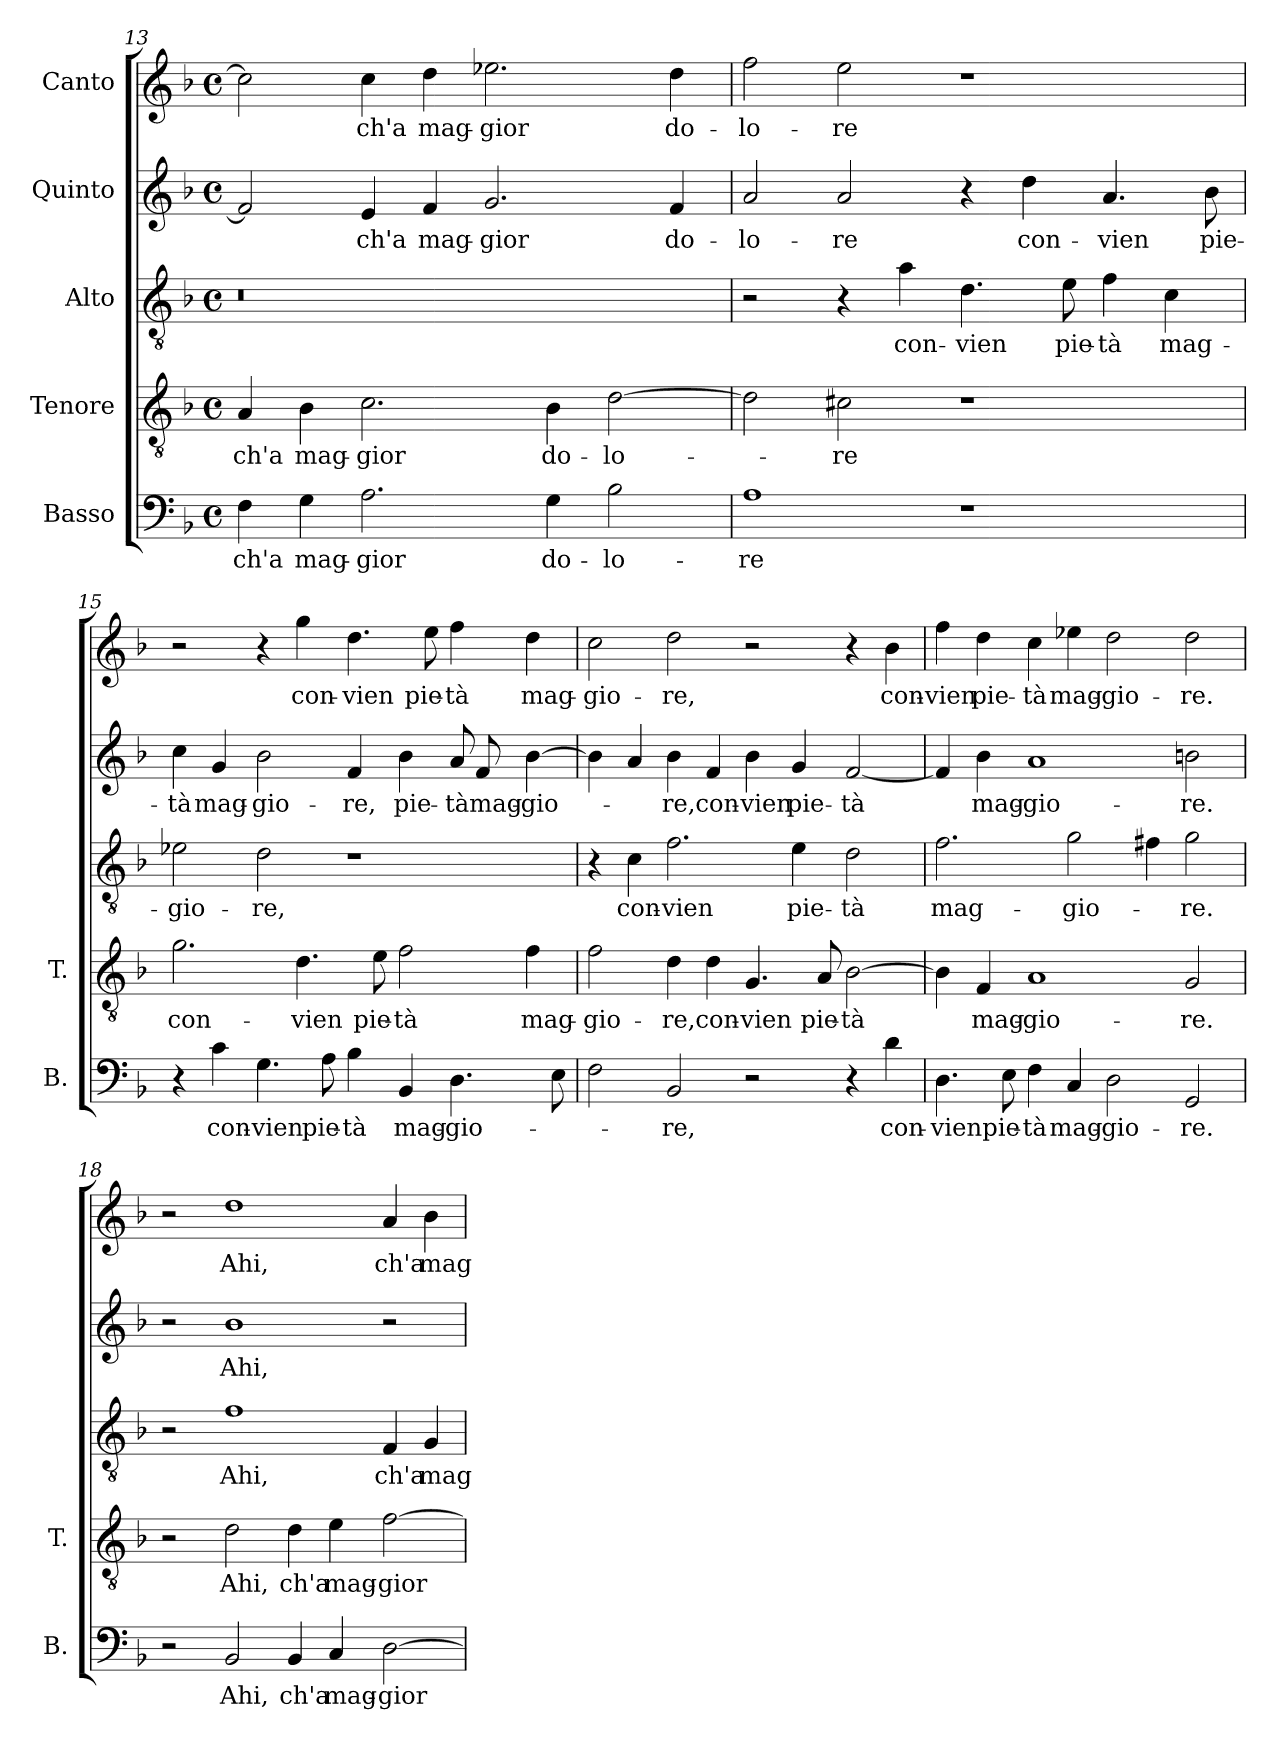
**kern	**text	**kern	**text	**kern	**text	**kern	**text	**kern	**text
*part5	*part5	*part4	*part4	*part3	*part3	*part2	*part2	*part1	*part1
*staff5	*staff5	*staff4	*staff4	*staff3	*staff3	*staff2	*staff2	*staff1	*staff1
*I"Basso	*	*I"Tenore	*	*I"Alto	*	*I"Quinto	*	*I"Canto	*
*I'B.	*	*I'T.	*	*	*	*	*	*	*
*clefF4	*	*clefGv2	*	*clefGv2	*	*clefG2	*	*clefG2	*
*k[b-]	*	*k[b-]	*	*k[b-]	*	*k[b-]	*	*k[b-]	*
*F:	*	*F:	*	*F:	*	*F:	*	*F:	*
*M4/4	*	*M4/4	*	*M4/4	*	*M4/4	*	*M4/4	*
*met(c)	*	*met(c)	*	*met(c)	*	*met(c)	*	*met(c)	*
=13	=13	=13	=13	=13	=13	=13	=13	=13	=13
!	!	!	!	!LO:N:vis=0	!	!	!	!	!
4F\	ch'a	4A/	ch'a	1r	.	2f/]	.	2cc\]	.
4G\	mag-	4B-\	mag-	.	.	.	.	.	.
2.A\	-gior	2.c\	-gior	.	.	4e/	ch'a	4cc\	ch'a
.	.	.	.	.	.	4f/	mag-	4dd\	mag-
.	.	.	.	1ryy	.	2.g/	-gior	2.ee-X\	-gior
4G\	do-	4B-\	do-	.	.	.	.	.	.
2B-\	-lo-	[2d\	-lo-	.	.	.	.	.	.
.	.	.	.	.	.	4f/	do-	4dd\	do-
=14	=14	=14	=14	=14	=14	=14	=14	=14	=14
1A\	-re	2d\]	.	2r	.	2a/	-lo-	2ff\	-lo-
.	.	2c#X\	-re	4r	.	2a/	-re	2ee\	-re
.	.	.	.	4a\	con-	.	.	.	.
1r	.	1r	.	4.d\	-vien	4r	.	1r	.
.	.	.	.	.	.	4dd\	con-	.	.
.	.	.	.	8e\	pie-	.	.	.	.
.	.	.	.	4f\	-tà	4.a/	-vien	.	.
.	.	.	.	4c\	mag-	.	.	.	.
.	.	.	.	.	.	8b-\	pie-	.	.
=15	=15	=15	=15	=15	=15	=15	=15	=15	=15
4r	.	2.g\	con-	2e-X\	-gio-	4cc\	-tà	2r	.
4c\	con-	.	.	.	.	4g/	mag-	.	.
4.G\	-vien	.	.	2d\	-re,	2b-\	-gio-	4r	.
.	.	4.d\	-vien	.	.	.	.	4gg\	con-
8A\	pie-	.	.	.	.	.	.	.	.
4B-\	-tà	.	.	1r	.	4f/	-re,	4.dd\	-vien
.	.	8e\	pie-	.	.	.	.	.	.
4BB-/	mag-	2f\	-tà	.	.	4b-\	pie-	.	.
.	.	.	.	.	.	.	.	8ee\	pie-
4.D\	-gio-	.	.	.	.	8a/	-tà	4ff\	-tà
.	.	.	.	.	.	8f/	mag-	.	.
.	.	4f\	mag-	.	.	[4b-\	-gio-	4dd\	mag-
8E\	.	.	.	.	.	.	.	.	.
=16	=16	=16	=16	=16	=16	=16	=16	=16	=16
2F\	.	2f\	-gio-	4r	.	4b-\]	.	2cc\	-gio-
.	.	.	.	4c\	con-	4a/	.	.	.
2BB-/	-re,	4d\	-re,	2.f\	-vien	4b-\	-re,	2dd\	-re,
.	.	4d\	con-	.	.	4f/	con-	.	.
2r	.	4.G/	-vien	.	.	4b-\	-vien	2r	.
.	.	.	.	4e\	pie-	4g/	pie-	.	.
.	.	8A/	pie-	.	.	.	.	.	.
4r	.	[2B-\	-tà	2d\	-tà	[2f/	-tà	4r	.
4d\	con-	.	.	.	.	.	.	4b-\	con-
=17	=17	=17	=17	=17	=17	=17	=17	=17	=17
4.D\	-vien	4B-\]	.	2.f\	mag-	4f/]	.	4ff\	-vien
.	.	4F/	mag-	.	.	4b-\	mag-	4dd\	pie-
8E\	pie-	.	.	.	.	.	.	.	.
4F\	-tà	1A/	-gio-	.	.	1a/	-gio-	4cc\	-tà
4C/	mag-	.	.	2g\	-gio-	.	.	4ee-X\	mag-
2D\	-gio-	.	.	.	.	.	.	2dd\	-gio-
.	.	.	.	4f#X\	.	.	.	.	.
2GG/	-re.	2G/	-re.	2g\	-re.	2bn\	-re.	2dd\	-re.
=18	=18	=18	=18	=18	=18	=18	=18	=18	=18
2r	.	2r	.	2r	.	2r	.	2r	.
2BB-/	Ahi,	2d\	Ahi,	1f\	Ahi,	1b-\	Ahi,	1dd\	Ahi,
4BB-/	ch'a	4d\	ch'a	.	.	.	.	.	.
4C/	mag-	4e\	mag-	.	.	.	.	.	.
[2D\	-gior	[2f\	-gior	4F/	ch'a	2r	.	4a/	ch'a
.	.	.	.	4G/	mag-	.	.	4b-\	mag-
=	=	=	=	=	=	=	=	=	=
*-	*-	*-	*-	*-	*-	*-	*-	*-	*-
